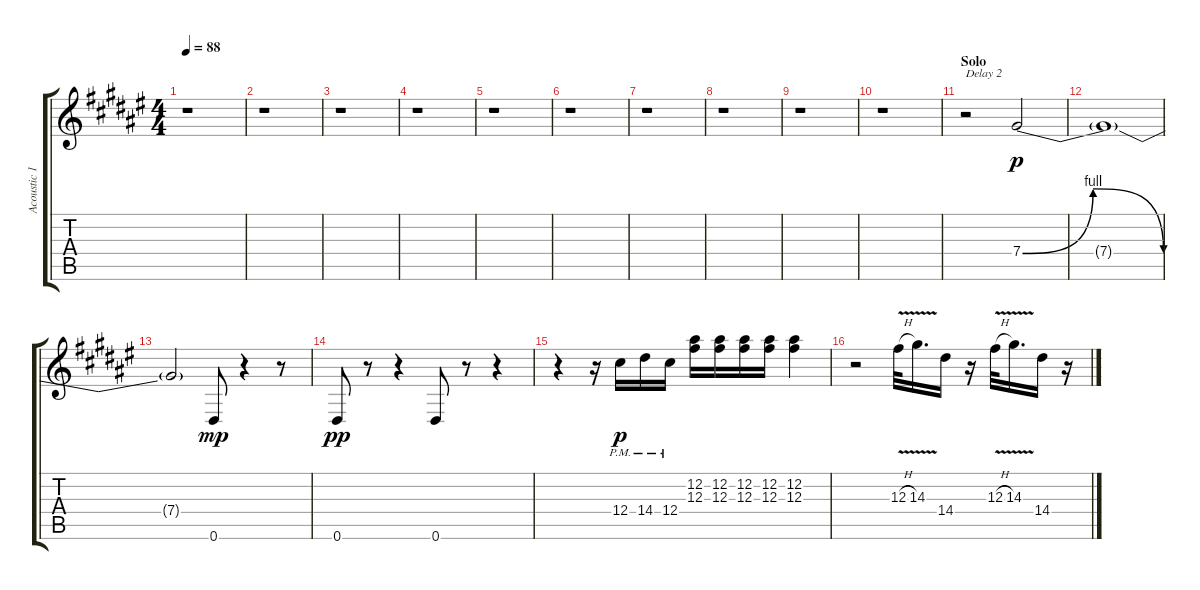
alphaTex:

\track ("Acoustic 1" "Acoustic 1") {instrument acousticguitarnylon}
\staff {score tabs}
\tuning (Eb4 Bb3 Gb3 Db3 Ab2 Eb2) {hide}
\ts (4 4)
\tempo 88
\clef g2
\ks f#
r.1{dy f} |
r.1 |
r.1 |
r.1 |
r.1 |
r.1 |
r.1 |
r.1 |
r.1 |
r.1 |
\section ("" "Solo")
r.2{txt "Delay 2" instrument overdrivenguitar} 7.4{be (bendrelease 0 0 5 4 25 4 60 0)}.2{dy p} |
7.4{t}.1 |
7.4{t}.2 0.6.8{dy mp} r.4 r.8 |
0.6.8{dy pp} r.8 r.4 0.6.8 r.8 r.4 |
r.4{instrument overdrivenguitar} r.16 12.4{pm}.16{dy p} 14.4{pm}.16 12.4{pm}.16 (12.2 12.3).16 (12.2 12.3).16 (12.2 12.3).16 (12.2 12.3).16 (12.2 12.3).4 |
r.2 12.3{v h}.32 14.3{v}.16{d} 14.4.16 r.16 12.3{v h}.32 14.3{v}.16{d} 14.4.16 r.16
